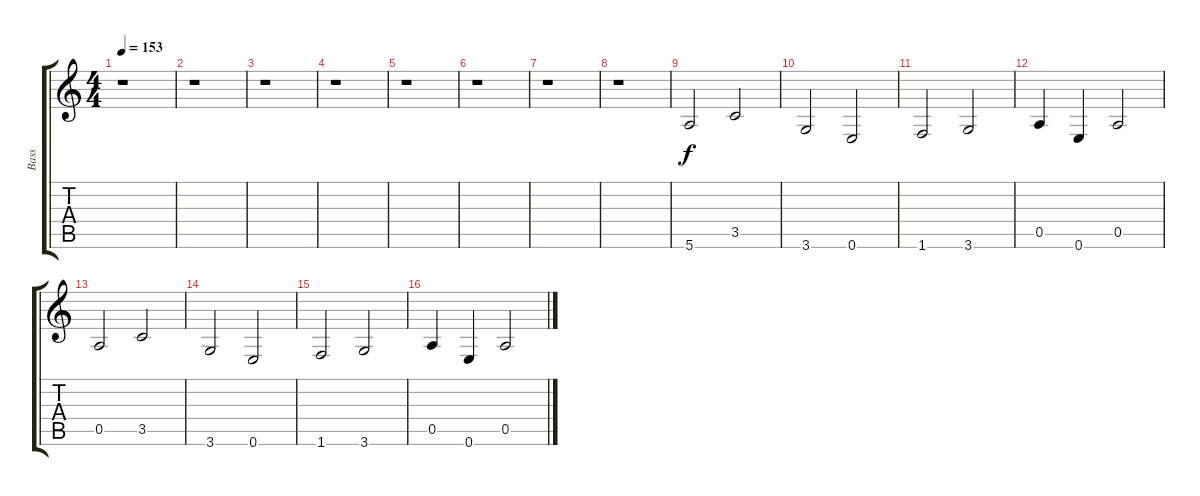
\track ("Bass" "Bass") {instrument fretlessbass}
\staff {score tabs}
\tuning (E4 B3 G3 D3 A2 E2) {hide}
\ts (4 4)
\tempo 153
\clef g2
\ks c
r.1{dy f instrument fretlessbass} |
r.1 |
r.1 |
r.1 |
r.1 |
r.1 |
r.1 |
r.1 |
5.6.2 3.5.2 |
3.6.2 0.6.2 |
1.6.2 3.6.2 |
0.5.4 0.6.4 0.5.2 |
0.5.2 3.5.2 |
3.6.2 0.6.2 |
1.6.2 3.6.2 |
0.5.4 0.6.4 0.5.2
